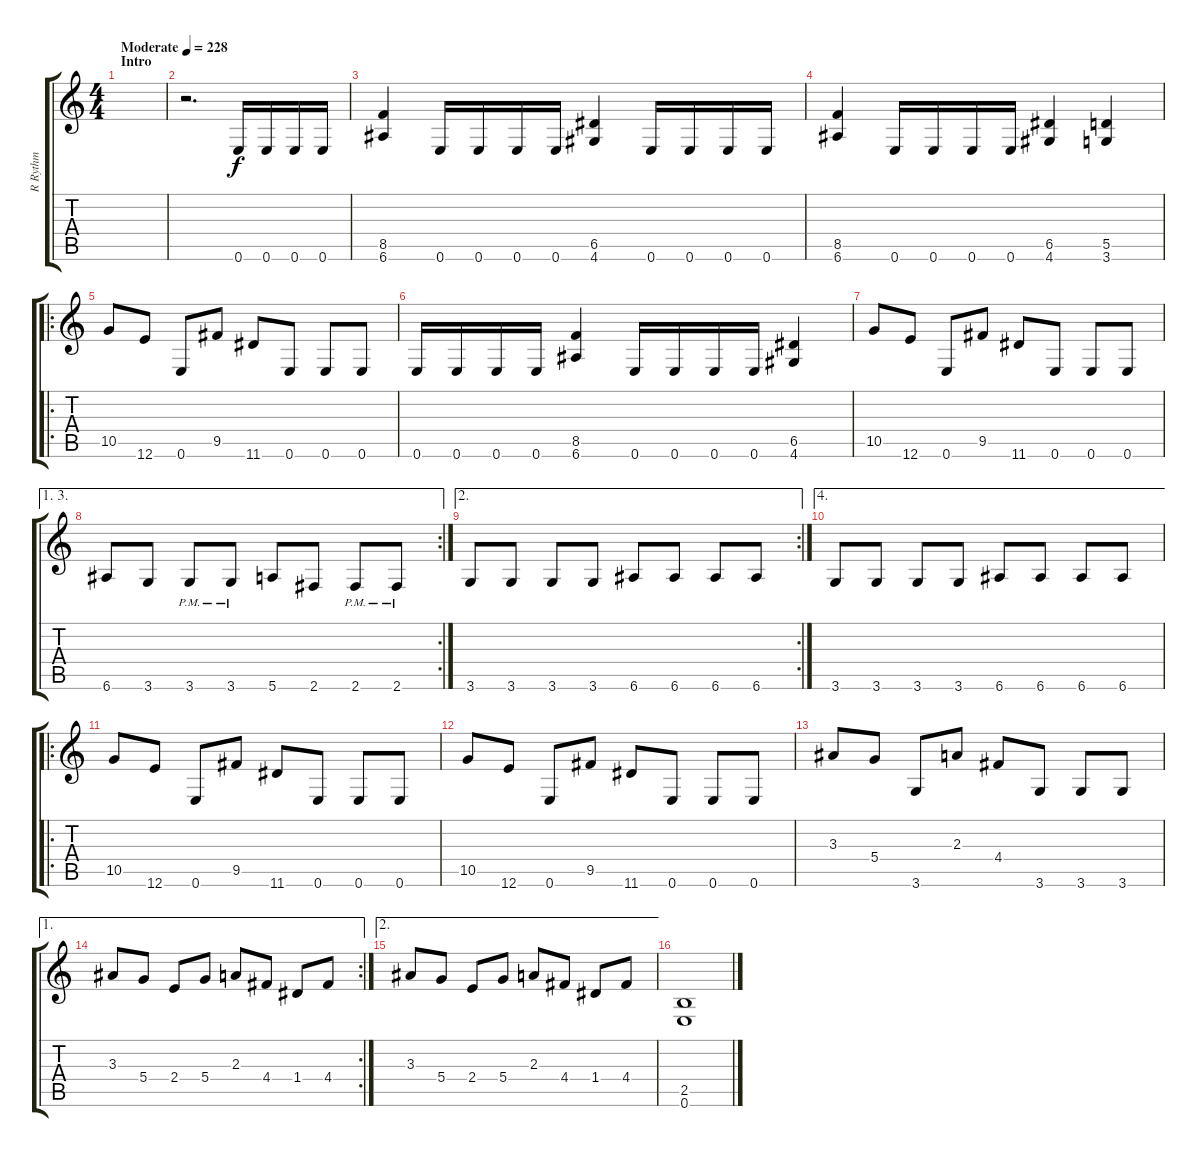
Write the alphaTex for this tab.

\track ("R Rythm" "R Rythm") {instrument overdrivenguitar}
\staff {score tabs}
\tuning (E4 B3 G3 D3 A2 E2) {hide}
\ts (4 4)
\section ("" "Intro")
\tempo (228 "Moderate")
\clef g2
\ks c
|
r.2{d} 0.6.16 0.6.16 0.6.16 0.6.16 |
(8.5 6.6).4 0.6.16 0.6.16 0.6.16 0.6.16 (6.5 4.6).4 0.6.16 0.6.16 0.6.16 0.6.16 |
(8.5 6.6).4 0.6.16 0.6.16 0.6.16 0.6.16 (6.5 4.6).4 (5.5 3.6).4 |
\ro
10.5.8 12.6.8 0.6.8 9.5.8 11.6.8 0.6.8 0.6.8 0.6.8 |
0.6.16 0.6.16 0.6.16 0.6.16 (8.5 6.6).4 0.6.16 0.6.16 0.6.16 0.6.16 (6.5 4.6).4 |
10.5.8 12.6.8 0.6.8 9.5.8 11.6.8 0.6.8 0.6.8 0.6.8 |
\ae (1 3)
\rc 2
6.6.8 3.6.8 3.6{pm}.8 3.6{pm}.8 5.6.8 2.6.8 2.6{pm}.8 2.6{pm}.8 |
\ae 2
\rc 2
3.6.8 3.6.8 3.6.8 3.6.8 6.6.8 6.6.8 6.6.8 6.6.8 |
\ae 4
3.6.8 3.6.8 3.6.8 3.6.8 6.6.8 6.6.8 6.6.8 6.6.8 |
\ro
10.5.8 12.6.8 0.6.8 9.5.8 11.6.8 0.6.8 0.6.8 0.6.8 |
10.5.8 12.6.8 0.6.8 9.5.8 11.6.8 0.6.8 0.6.8 0.6.8 |
3.3.8 5.4.8 3.6.8 2.3.8 4.4.8 3.6.8 3.6.8 3.6.8 |
\ae 1
\rc 2
3.3.8 5.4.8 2.4.8 5.4.8 2.3.8 4.4.8 1.4.8 4.4.8 |
\ae 2
3.3.8 5.4.8 2.4.8 5.4.8 2.3.8 4.4.8 1.4.8 4.4.8 |
(2.5 0.6).1
